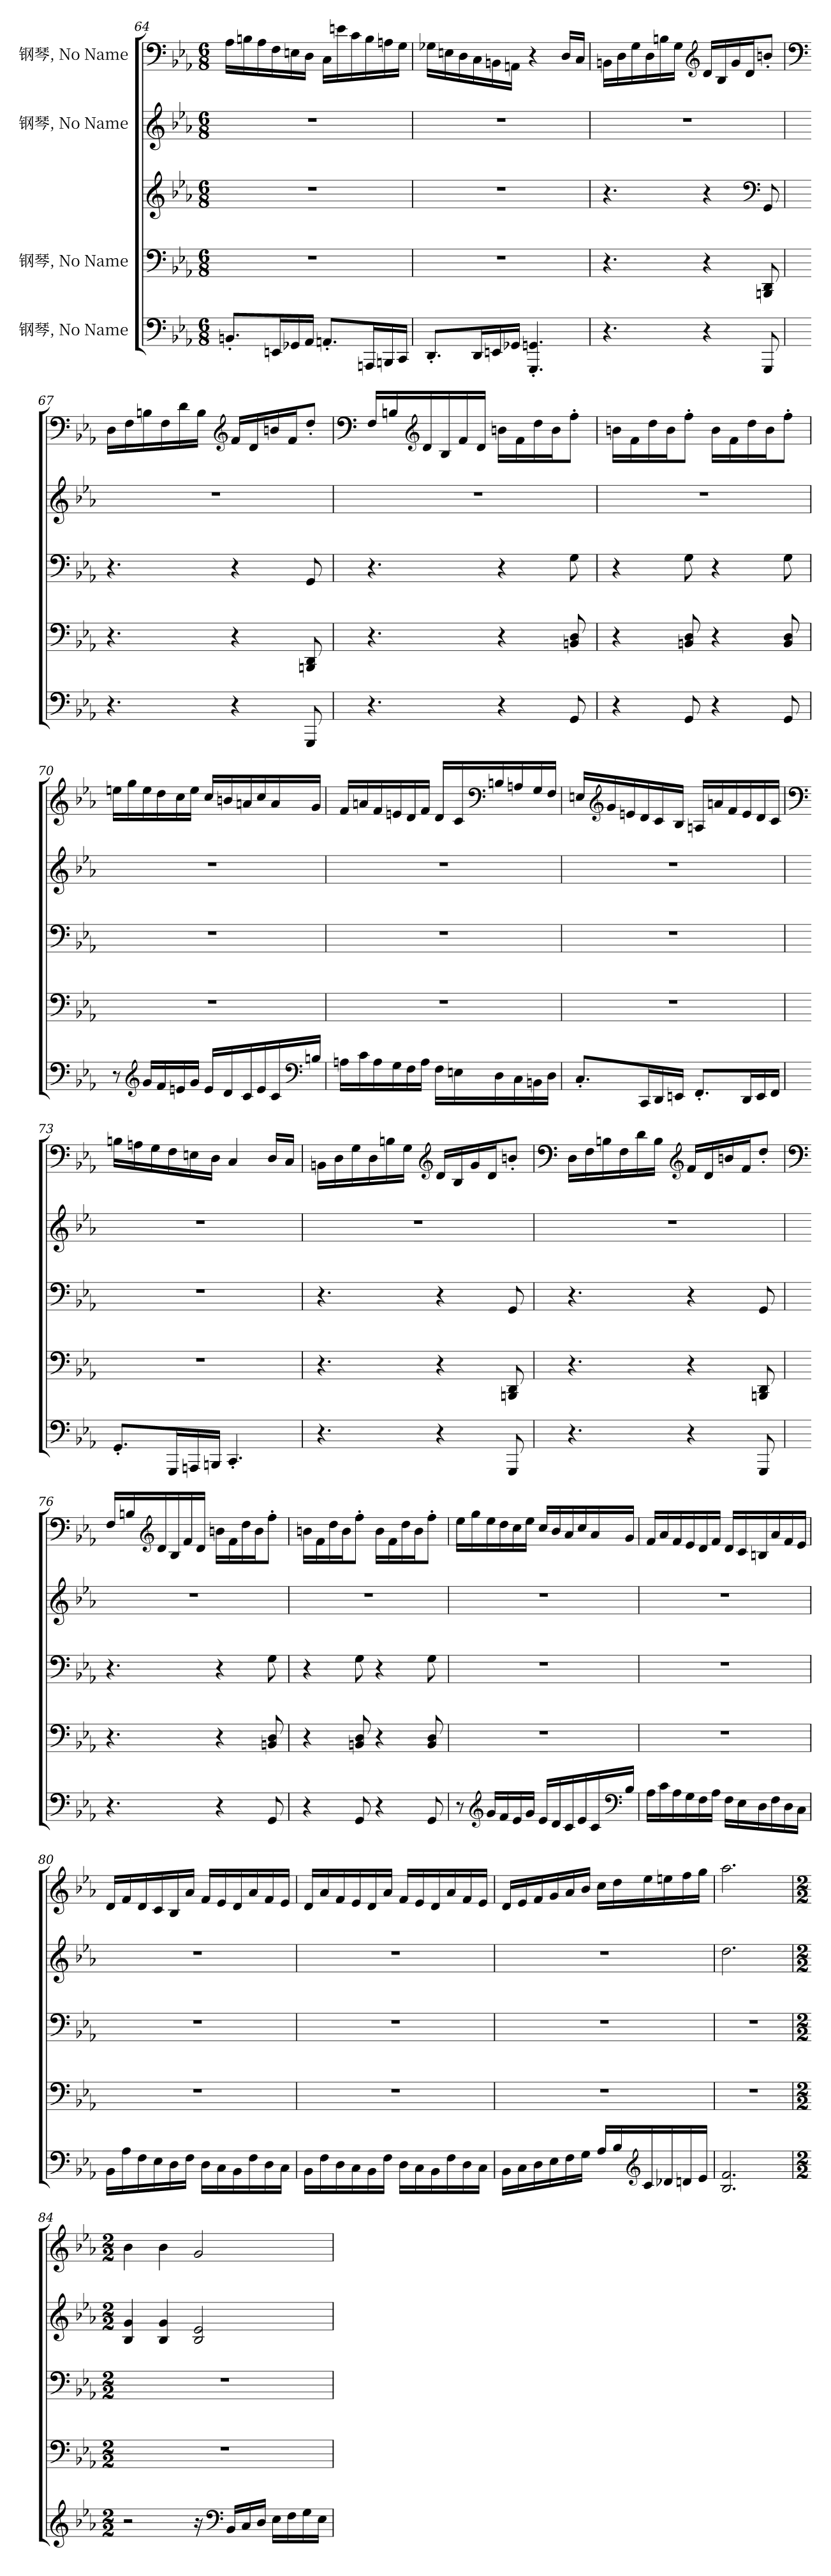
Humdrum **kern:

**kern	**kern	**kern	**kern	**kern
*part4	*part3	*part3	*part2	*part1
*staff5	*staff4	*staff3	*staff2	*staff1
*I"钢琴, No Name	*I"钢琴, No Name	*	*I"钢琴, No Name	*I"钢琴, No Name
*clefF4	*clefF4	*clefG2	*clefG2	*clefF4
*k[b-e-a-]	*k[b-e-a-]	*k[b-e-a-]	*k[b-e-a-]	*k[b-e-a-]
*M6/8	*M6/8	*M6/8	*M6/8	*M6/8
=64	=64	=64	=64	=64
8.BBn'/L	2.r	2.r	2.r	16A-\LL
.	.	.	.	16Bn\
.	.	.	.	16A-\
16EEn/L	.	.	.	16F\
16GG-X/	.	.	.	16En\
16AA-/JJ	.	.	.	16D\JJ
8.AAn'/L	.	.	.	16C\LL
.	.	.	.	16en\
.	.	.	.	16c\
16AAAn/L	.	.	.	16B\
16BBBn/	.	.	.	16An\
16CC/JJ	.	.	.	16G\JJ
!!LO:LB:g=z
=65	=65	=65	=65	=65
8.DD'/L	2.r	2.r	2.r	16G-X\LL
.	.	.	.	16En\
.	.	.	.	16D\
16DD/L	.	.	.	16C\
16EEn/	.	.	.	16BBn\
16GG-X/JJ	.	.	.	16AAn\JJ
4.GGG/' 4.GGn/'	.	.	.	4r
*	*	*	*	*MM143
.	.	.	.	16D/LL
.	.	.	.	16C/JJ
=66	=66	=66	=66	=66
4.r	4.r	4.r	2.r	16BBn\LL
.	.	.	.	16D\
.	.	.	.	16G\
.	.	.	.	16D\
.	.	.	.	16Bn\
.	.	.	.	16G\JJ
*	*	*	*	*clefG2
4r	4r	4r	.	16d/LL
.	.	.	.	16B/
.	.	.	.	16g/
*	*	*	*	*MM141
.	.	.	.	16d/J
*	*	*clefF4	*	*
8GGG/	8BBBn/ 8DD/	8GG/	.	8bn'/J
!!LO:PB:g=z
=67	=67	=67	=67	=67
*	*	*	*	*clefF4
*	*	*	*	*MM143
4.r	4.r	4.r	2.r	16D\LL
.	.	.	.	16F\
.	.	.	.	16Bn\
.	.	.	.	16F\
.	.	.	.	16d\
.	.	.	.	16B\JJ
*	*	*	*	*clefG2
4r	4r	4r	.	16f/LL
.	.	.	.	16d/
.	.	.	.	16bn/
*	*	*	*	*MM141
.	.	.	.	16f/J
8GGG/	8BBBn/ 8DD/	8GG/	.	8dd'/J
=68	=68	=68	=68	=68
*	*	*	*	*clefF4
*	*	*	*	*MM143
4.r	4.r	4.r	2.r	16F/LL
.	.	.	.	16Bn/
*	*	*	*	*clefG2
.	.	.	.	16d/
.	.	.	.	16B/
.	.	.	.	16f/
.	.	.	.	16d/JJ
4r	4r	4r	.	16bn\LL
.	.	.	.	16f\
.	.	.	.	16dd\
*	*	*	*	*MM141
.	.	.	.	16b\J
8GG/	8BBn/ 8D/	8G\	.	8ff'\J
=69	=69	=69	=69	=69
*	*	*	*	*MM143
4r	4r	4r	2.r	16bn\LL
.	.	.	.	16f\
.	.	.	.	16dd\
*	*	*	*	*MM141
.	.	.	.	16b\J
8GG/	8BBn/ 8D/	8G\	.	8ff'\J
*	*	*	*	*MM143
4r	4r	4r	.	16b\LL
.	.	.	.	16f\
.	.	.	.	16dd\
*	*	*	*	*MM141
.	.	.	.	16b\J
8GG/	8BB/ 8D/	8G\	.	8ff'\J
!!LO:LB:g=z
=70	=70	=70	=70	=70
*	*	*	*	*MM143
8r	2.r	2.r	2.r	16een\LL
.	.	.	.	16gg\
*clefG2	*	*	*	*
16g/LL	.	.	.	16ee\
16f/	.	.	.	16dd\
16en/	.	.	.	16cc\
16g/JJ	.	.	.	16ee\JJ
16e/LL	.	.	.	16cc/LL
16d/	.	.	.	16bn/
16c/	.	.	.	16an/
16e/	.	.	.	16cc/
16c/	.	.	.	16a/
*clefF4	*	*	*	*
16Bn/JJ	.	.	.	16g/JJ
=71	=71	=71	=71	=71
16An\LL	2.r	2.r	2.r	16f/LL
16c\	.	.	.	16an/
16A\	.	.	.	16f/
16G\	.	.	.	16en/
16F\	.	.	.	16d/
16A\JJ	.	.	.	16f/JJ
16F\LL	.	.	.	16d/LL
16En\	.	.	.	16c/
*	*	*	*	*clefF4
16D\	.	.	.	16Bn/
16C\	.	.	.	16An/
16BBn\	.	.	.	16G/
16D\JJ	.	.	.	16F/JJ
!!LO:PB:g=z
=72	=72	=72	=72	=72
8.C'/L	2.r	2.r	2.r	16En/LL
*	*	*	*	*clefG2
.	.	.	.	16g/
.	.	.	.	16en/
16CC/L	.	.	.	16d/
16DD/	.	.	.	16c/
16EEn/JJ	.	.	.	16B-/JJ
8.FF'/L	.	.	.	16An/LL
.	.	.	.	16an/
.	.	.	.	16f/
16DD/L	.	.	.	16e/
16EE/	.	.	.	16d/
16FF/JJ	.	.	.	16c/JJ
=73	=73	=73	=73	=73
*	*	*	*	*clefF4
8.GG'/L	2.r	2.r	2.r	16Bn\LL
.	.	.	.	16An\
.	.	.	.	16G\
16GGG/L	.	.	.	16F\
16AAAn/	.	.	.	16En\
16BBBn/JJ	.	.	.	16D\JJ
4.CC'/	.	.	.	4C/
*	*	*	*	*MM143
.	.	.	.	16D/LL
.	.	.	.	16C/JJ
!!LO:LB:g=z
=74	=74	=74	=74	=74
4.r	4.r	4.r	2.r	16BBn\LL
.	.	.	.	16D\
.	.	.	.	16G\
.	.	.	.	16D\
.	.	.	.	16Bn\
.	.	.	.	16G\JJ
*	*	*	*	*clefG2
4r	4r	4r	.	16d/LL
.	.	.	.	16B/
.	.	.	.	16g/
*	*	*	*	*MM141
.	.	.	.	16d/J
8GGG/	8BBBn/ 8DD/	8GG/	.	8bn'/J
=75	=75	=75	=75	=75
*	*	*	*	*clefF4
*	*	*	*	*MM143
4.r	4.r	4.r	2.r	16D\LL
.	.	.	.	16F\
.	.	.	.	16Bn\
.	.	.	.	16F\
.	.	.	.	16d\
.	.	.	.	16B\JJ
*	*	*	*	*clefG2
4r	4r	4r	.	16f/LL
.	.	.	.	16d/
.	.	.	.	16bn/
*	*	*	*	*MM141
.	.	.	.	16f/J
8GGG/	8BBBn/ 8DD/	8GG/	.	8dd'/J
!!LO:PB:g=z
=76	=76	=76	=76	=76
*	*	*	*	*clefF4
*	*	*	*	*MM143
4.r	4.r	4.r	2.r	16F/LL
.	.	.	.	16Bn/
*	*	*	*	*clefG2
.	.	.	.	16d/
.	.	.	.	16B/
.	.	.	.	16f/
.	.	.	.	16d/JJ
4r	4r	4r	.	16bn\LL
.	.	.	.	16f\
.	.	.	.	16dd\
*	*	*	*	*MM141
.	.	.	.	16b\J
8GG/	8BBn/ 8D/	8G\	.	8ff'\J
=77	=77	=77	=77	=77
*	*	*	*	*MM143
4r	4r	4r	2.r	16bn\LL
.	.	.	.	16f\
.	.	.	.	16dd\
*	*	*	*	*MM141
.	.	.	.	16b\J
8GG/	8BBn/ 8D/	8G\	.	8ff'\J
*	*	*	*	*MM143
4r	4r	4r	.	16b\LL
.	.	.	.	16f\
.	.	.	.	16dd\
*	*	*	*	*MM130
.	.	.	.	16b\J
8GG/	8BB/ 8D/	8G\	.	8ff'\J
=78	=78	=78	=78	=78
*	*	*	*	*MM143
8r	2.r	2.r	2.r	16ee-\LL
.	.	.	.	16gg\
*clefG2	*	*	*	*
16g/LL	.	.	.	16ee-\
16f/	.	.	.	16dd\
16e-/	.	.	.	16cc\
16g/JJ	.	.	.	16ee-\JJ
16e-/LL	.	.	.	16cc/LL
16d/	.	.	.	16b-/
16c/	.	.	.	16a-/
16e-/	.	.	.	16cc/
16c/	.	.	.	16a-/
*clefF4	*	*	*	*
16B-/JJ	.	.	.	16g/JJ
!!LO:LB:g=z
=79	=79	=79	=79	=79
16A-\LL	2.r	2.r	2.r	16f/LL
16c\	.	.	.	16a-/
16A-\	.	.	.	16f/
16G\	.	.	.	16e-/
16F\	.	.	.	16d/
16A-\JJ	.	.	.	16f/JJ
16F\LL	.	.	.	16d/LL
16E-\	.	.	.	16c/
16D\	.	.	.	16Bn/
16F\	.	.	.	16a-/
16D\	.	.	.	16f/
16C\JJ	.	.	.	16e-/JJ
=80	=80	=80	=80	=80
16BB-\LL	2.r	2.r	2.r	16d/LL
16A-\	.	.	.	16f/
16F\	.	.	.	16d/
16E-\	.	.	.	16c/
16D\	.	.	.	16B-/
16F\JJ	.	.	.	16a-/JJ
16D\LL	.	.	.	16f/LL
16C\	.	.	.	16e-/
16BB-\	.	.	.	16d/
16F\	.	.	.	16a-/
16D\	.	.	.	16f/
16C\JJ	.	.	.	16e-/JJ
=81	=81	=81	=81	=81
16BB-\LL	2.r	2.r	2.r	16d/LL
16F\	.	.	.	16a-/
16D\	.	.	.	16f/
16C\	.	.	.	16e-/
16BB-\	.	.	.	16d/
16F\JJ	.	.	.	16a-/JJ
16D\LL	.	.	.	16f/LL
16C\	.	.	.	16e-/
16BB-\	.	.	.	16d/
16F\	.	.	.	16a-/
16D\	.	.	.	16f/
*	*	*	*	*MM141
16C\JJ	.	.	.	16e-/JJ
!!LO:PB:g=z
=82	=82	=82	=82	=82
*	*	*	*	*MM140
16BB-\LL	2.r	2.r	2.r	16d/LL
16C\	.	.	.	16e-/
16D\	.	.	.	16f/
16E-\	.	.	.	16g/
16F\	.	.	.	16a-/
16G\JJ	.	.	.	16b-/JJ
16A-/LL	.	.	.	16cc\LL
16B-/	.	.	.	16dd\
*clefG2	*	*	*	*
16c/	.	.	.	16ee-\
16d-X/	.	.	.	16een\
*	*	*	*	*MM114
16dn/	.	.	.	16ff\
*	*	*	*	*MM102
16e-/JJ	.	.	.	16gg\JJ
=83	=83	=83	=83	=83
2.B-/ 2.f/	2.r	2.r	2.dd\	2.aa-\
=84	=84	=84	=84	=84
*M2/2	*M2/2	*M2/2	*M2/2	*M2/2
*	*	*	*	*MM82
2r	1r	1r	4B-/ 4g/	4b-\
.	.	.	4B-/ 4g/	4b-\
*	*	*	*	*MM82
16r	.	.	2B-/ 2e-/	2g/
*clefF4	*	*	*	*
16BB-/LL	.	.	.	.
16C/	.	.	.	.
16D/JJ	.	.	.	.
16E-\LL	.	.	.	.
16F\	.	.	.	.
16G\	.	.	.	.
16E-\JJ	.	.	.	.
=	=	=	=	=
*-	*-	*-	*-	*-
